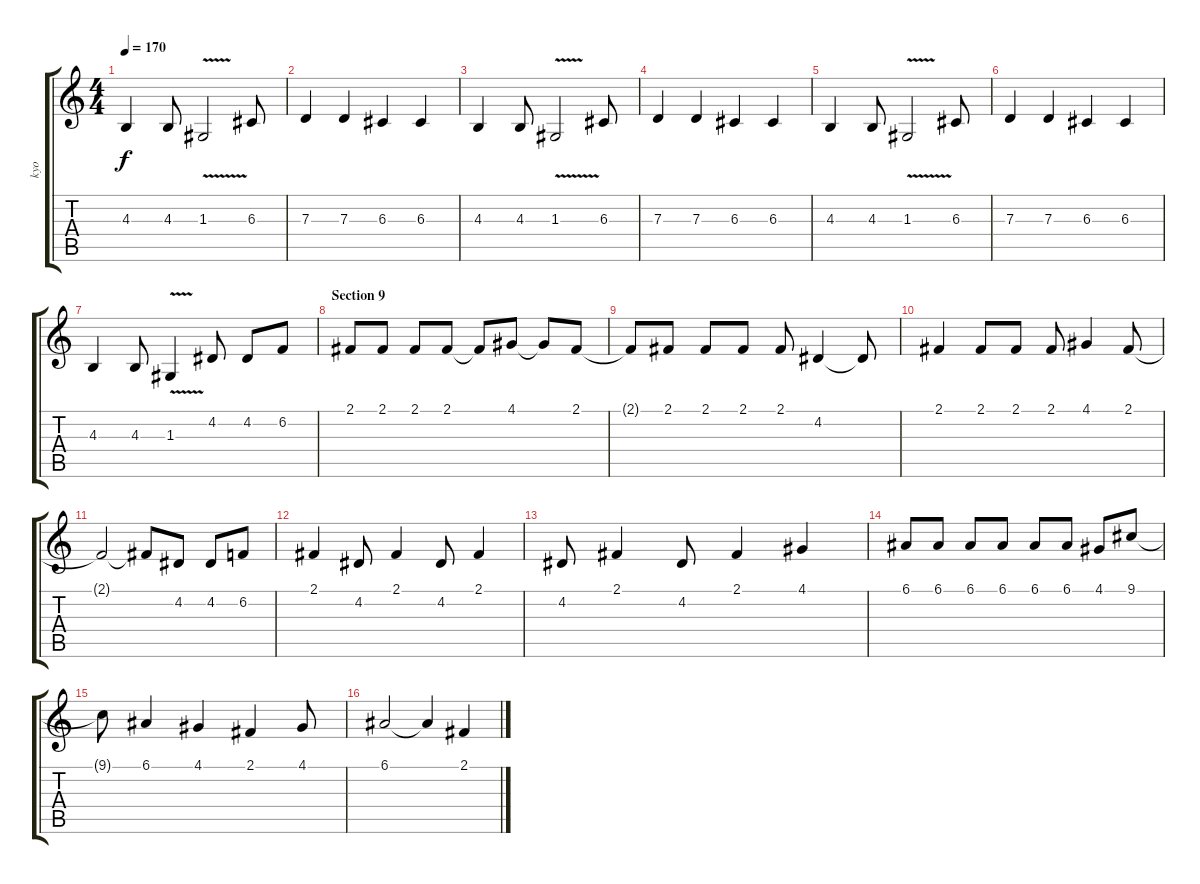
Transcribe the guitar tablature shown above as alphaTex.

\track ("kyo" "kyo") {instrument voiceoohs}
\staff {score tabs}
\tuning (E4 B3 G3 D3 A2 E2) {hide}
\ts (4 4)
\tempo 170
\clef g2
\ks c
4.3.4{dy f} 4.3.8 1.3{v}.2 6.3.8 |
7.3.4 7.3.4 6.3.4 6.3.4 |
4.3.4 4.3.8 1.3{v}.2 6.3.8 |
7.3.4 7.3.4 6.3.4 6.3.4 |
4.3.4 4.3.8 1.3{v}.2 6.3.8 |
7.3.4 7.3.4 6.3.4 6.3.4 |
4.3.4 4.3.8 1.3{v}.4 4.2.8 4.2.8 6.2.8 |
\section ("" "Section 9")
2.1.8 2.1.8 2.1.8 2.1.8 2.1{t}.8 4.1.8 4.1{t}.8 2.1.8 |
2.1{t}.8 2.1.8 2.1.8 2.1.8 2.1.8 4.2.4 4.2{t}.8 |
2.1.4 2.1.8 2.1.8 2.1.8 4.1.4 2.1.8 |
2.1{t}.2 2.1{t}.8 4.2.8 4.2.8 6.2.8 |
2.1.4 4.2.8 2.1.4 4.2.8 2.1.4 |
4.2.8 2.1.4 4.2.8 2.1.4 4.1.4 |
6.1.8 6.1.8 6.1.8 6.1.8 6.1.8 6.1.8 4.1.8 9.1.8 |
9.1{t}.8 6.1.4 4.1.4 2.1.4 4.1.8 |
6.1.2 6.1{t}.4 2.1.4
